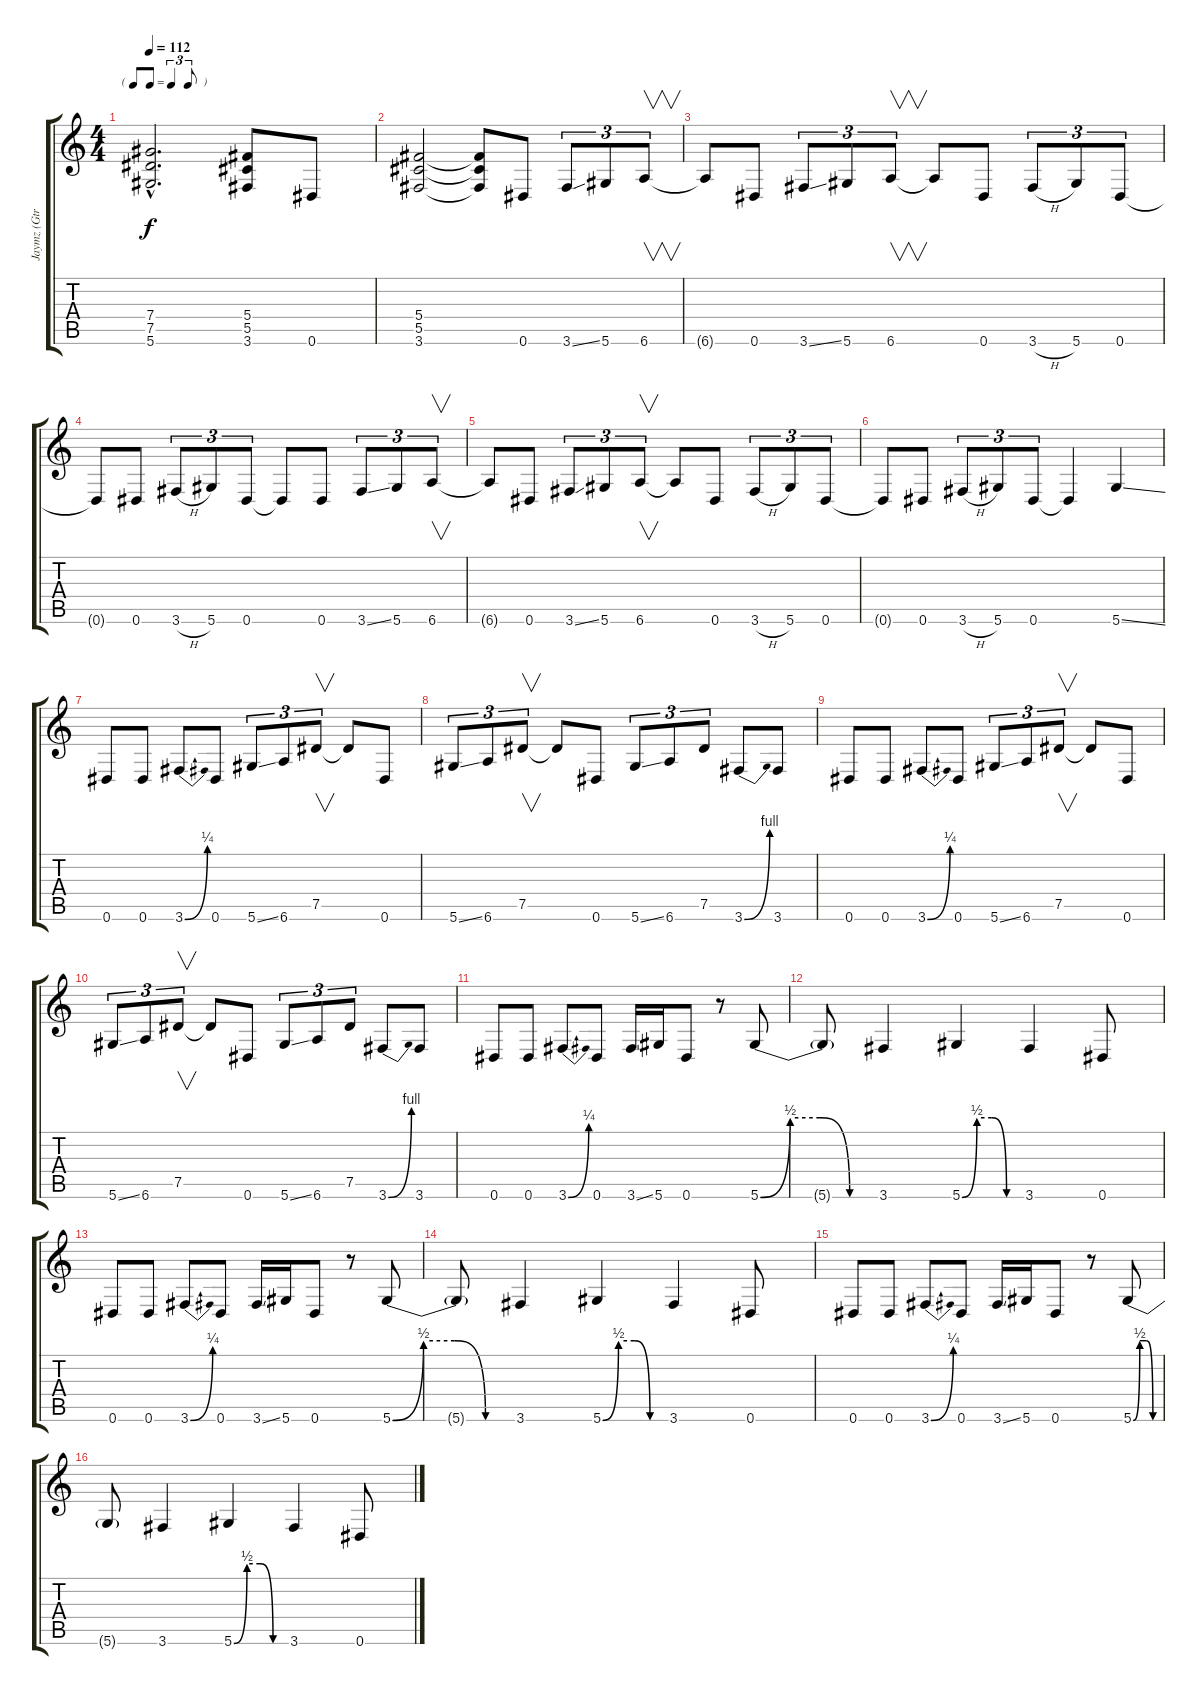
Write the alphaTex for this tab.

\track ("Jaymz (Gtr 1)" "Jaymz (Gtr") {instrument distortionguitar}
\staff {score tabs}
\tuning (Eb4 Bb3 Gb3 Db3 Ab2 Eb2) {hide}
\ts (4 4)
\tf triplet8th
\tempo 112
\clef g2
\ks c
(7.4{hac t} 7.5{hac t} 5.6{hac t}).2{d dy f} (5.4 5.5 3.6).8 0.6.8 |
(5.4 5.5 3.6).2 (5.4{t} 5.5{t} 3.6{t}).8 0.6.8 3.6{ss}.8{tu (3 2)} 5.6.8{tu (3 2)} 6.6.8{v tu (3 2)} |
6.6{t}.8 0.6.8 3.6{ss}.8{tu (3 2)} 5.6.8{tu (3 2)} 6.6.8{v tu (3 2)} 6.6{t}.8 0.6.8 3.6{h}.8{tu (3 2)} 5.6.8{tu (3 2)} 0.6.8{tu (3 2)} |
0.6{t}.8 0.6.8 3.6{h}.8{tu (3 2)} 5.6.8{tu (3 2)} 0.6.8{tu (3 2)} 0.6{t}.8 0.6.8 3.6{ss}.8{tu (3 2)} 5.6.8{tu (3 2)} 6.6.8{v tu (3 2)} |
6.6{t}.8 0.6.8 3.6{ss}.8{tu (3 2)} 5.6.8{tu (3 2)} 6.6.8{v tu (3 2)} 6.6{t}.8 0.6.8 3.6{h}.8{tu (3 2)} 5.6.8{tu (3 2)} 0.6.8{tu (3 2)} |
0.6{t}.8 0.6.8 3.6{h}.8{tu (3 2)} 5.6.8{tu (3 2)} 0.6.8{tu (3 2)} 0.6{t}.4 5.6{ss}.4 |
0.6.8 0.6.8 3.6{be (bend 0 0 60 1)}.8 0.6.8 5.6{ss}.8{tu (3 2)} 6.6.8{tu (3 2)} 7.5.8{v tu (3 2)} 7.5{t}.8 0.6.8 |
5.6{ss}.8{tu (3 2)} 6.6.8{tu (3 2)} 7.5.8{v tu (3 2)} 7.5{t}.8 0.6.8 5.6{ss}.8{tu (3 2)} 6.6.8{tu (3 2)} 7.5.8{tu (3 2)} 3.6{be (bend 0 0 60 4)}.8 3.6.8 |
0.6.8 0.6.8 3.6{be (bend 0 0 60 1)}.8 0.6.8 5.6{ss}.8{tu (3 2)} 6.6.8{tu (3 2)} 7.5.8{v tu (3 2)} 7.5{t}.8 0.6.8 |
5.6{ss}.8{tu (3 2)} 6.6.8{tu (3 2)} 7.5.8{v tu (3 2)} 7.5{t}.8 0.6.8 5.6{ss}.8{tu (3 2)} 6.6.8{tu (3 2)} 7.5.8{tu (3 2)} 3.6{be (bend 0 0 60 4)}.8 3.6.8 |
0.6.8 0.6.8 3.6{be (bend 0 0 60 1)}.8 0.6.8 3.6{ss}.16 5.6.16 0.6.8 r.8 5.6{be (custom 0 0 15 2 30 2 45 0 60 0)}.8 |
5.6{t}.8 3.6.4 5.6{be (custom 0 0 15 2 30 2 45 0 60 0)}.4 3.6.4 0.6.8 |
0.6.8 0.6.8 3.6{be (bend 0 0 60 1)}.8 0.6.8 3.6{ss}.16 5.6.16 0.6.8 r.8 5.6{be (custom 0 0 15 2 30 2 45 0 60 0)}.8 |
5.6{t}.8 3.6.4 5.6{be (custom 0 0 15 2 30 2 45 0 60 0)}.4 3.6.4 0.6.8 |
0.6.8 0.6.8 3.6{be (bend 0 0 60 1)}.8 0.6.8 3.6{ss}.16 5.6.16 0.6.8 r.8 5.6{be (custom 0 0 15 2 30 2 45 0 60 0)}.8 |
5.6{t}.8 3.6.4 5.6{be (custom 0 0 15 2 30 2 45 0 60 0)}.4 3.6.4 0.6.8
